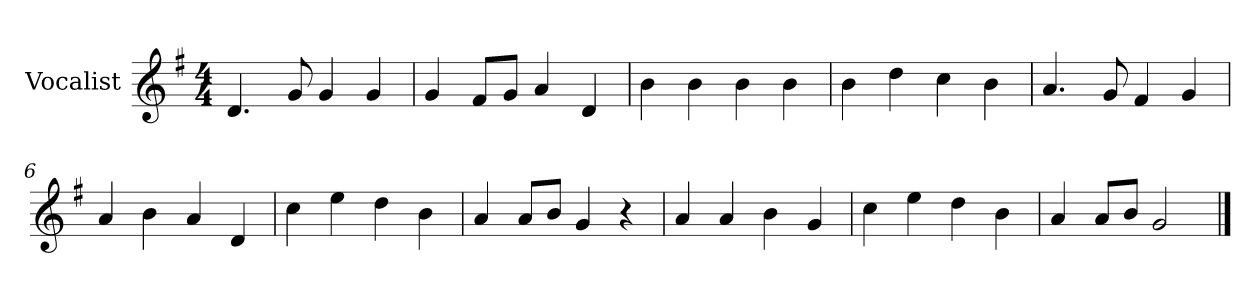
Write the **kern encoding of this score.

**kern
*part1
*staff1
*I"Vocalist
*k[f#]
*G:
*M4/4
=1
4.d
8g
4g
4g
=2
4g
8f#L
8gJ
4a
4d
=3
4b
4b
4b
4b
=4
4b
4dd
4cc
4b
=5
4.a
8g
4f#
4g
=6
4a
4b
4a
4d
=7
4cc
4ee
4dd
4b
=8
4a
8aL
8bJ
4g
4r
=9
4a
4a
4b
4g
=10
4cc
4ee
4dd
4b
=11
4a
8aL
8bJ
2g
==
*-
